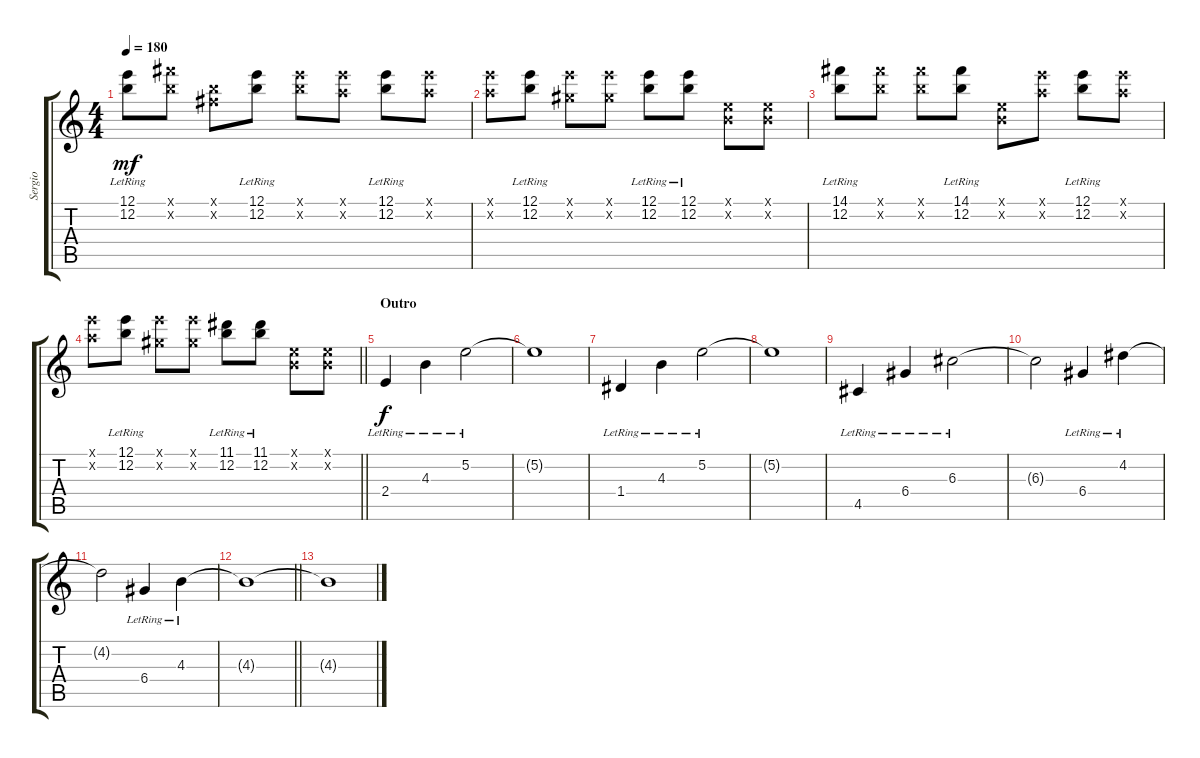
\track ("Sergio" "Sergio") {instrument acousticguitarsteel}
\staff {score tabs}
\tuning (E4 B3 G3 D3 A2 E2) {hide}
\ts (4 4)
\tempo 180
\clef g2
\ks c
(12.1{lr} 12.2{lr}).8{dy mf} (14.1{x} 12.2{x}).8 (2.1{x} 12.2{x}).8 (12.1{lr} 12.2{lr}).8 (12.1{x} 12.2{x}).8 (12.1{x} 10.2{x}).8 (12.1{lr} 12.2{lr}).8 (12.1{x} 10.2{x}).8 |
(12.1{x} 10.2{x}).8 (12.1{lr} 12.2{lr}).8 (12.1{x} 9.2{x}).8 (12.1{x} 9.2{x}).8 (12.1{lr} 12.2{lr}).8 (12.1{lr} 12.2{lr}).8 (0.1{x} 0.2{x}).8 (0.1{x} 0.2{x}).8 |
(14.1{lr} 12.2{lr}).8 (14.1{x} 12.2{x}).8 (14.1{x} 12.2{x}).8 (14.1{lr} 12.2{lr}).8 (0.1{x} 0.2{x}).8 (12.1{x} 10.2{x}).8 (12.1{lr} 12.2{lr}).8 (12.1{x} 10.2{x}).8 |
\barLineRight lightlight
(12.1{x} 10.2{x}).8 (12.1{lr} 12.2{lr}).8 (12.1{x} 9.2{x}).8 (12.1{x} 9.2{x}).8 (11.1{lr} 12.2{lr}).8 (11.1{lr} 12.2{lr}).8 (0.1{x} 0.2{x}).8 (0.1{x} 0.2{x}).8 |
\section ("" "Outro")
2.4{lr}.4{dy f} 4.3{lr}.4 5.2{lr}.2 |
5.2{t}.1 |
1.4{lr}.4 4.3{lr}.4 5.2{lr}.2 |
5.2{t}.1 |
4.5{lr}.4 6.4{lr}.4 6.3{lr}.2 |
6.3{t}.2 6.4{lr}.4 4.2{lr}.4 |
4.2{t}.2 6.4{lr}.4 4.3{lr}.4 |
\barLineRight lightlight
4.3{t}.1{volume 0} |
4.3{t}.1
